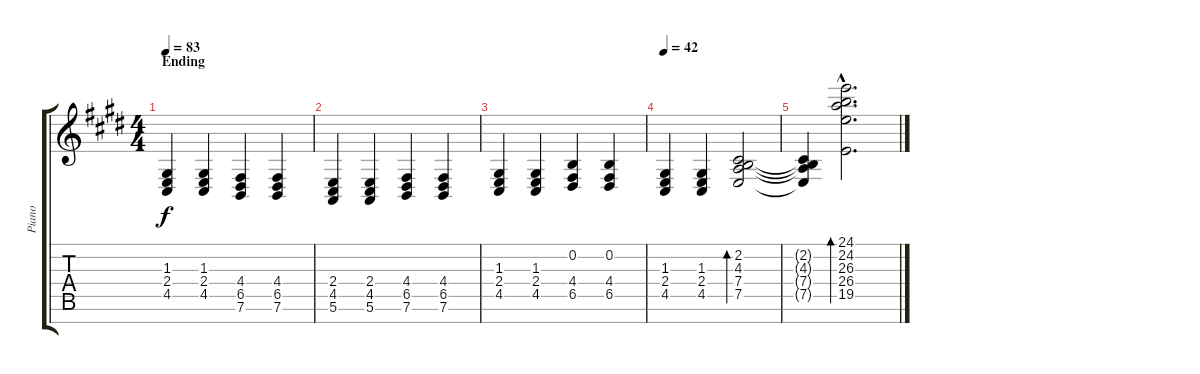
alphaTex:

\track ("Piano" "Piano") {instrument brightacousticpiano}
\staff {score tabs}
\tuning (E4 B3 G3 D3 A2 E2 B1) {hide}
\ts (4 4)
\section ("" "Ending")
\tempo 83
\clef g2
\ks e
(1.3 2.4 4.5).4{dy f} (1.3 2.4 4.5).4 (4.4 6.5 7.6).4 (4.4 6.5 7.6).4 |
(2.4 4.5 5.6).4 (2.4 4.5 5.6).4 (4.4 6.5 7.6).4 (4.4 6.5 7.6).4 |
(1.3 2.4 4.5).4 (1.3 2.4 4.5).4 (0.2 4.4 6.5).4 (0.2 4.4 6.5).4 |
\tempo 42
(1.3 2.4 4.5).4 (1.3 2.4 4.5).4 (2.2 4.3 7.4 7.5).2{bd 60} |
(2.2{t} 4.3{t} 7.4{t} 7.5{t}).4 (24.1{hac} 24.2{hac} 26.3{hac} 26.4{hac} 19.5{hac}).2{d bd 60}
